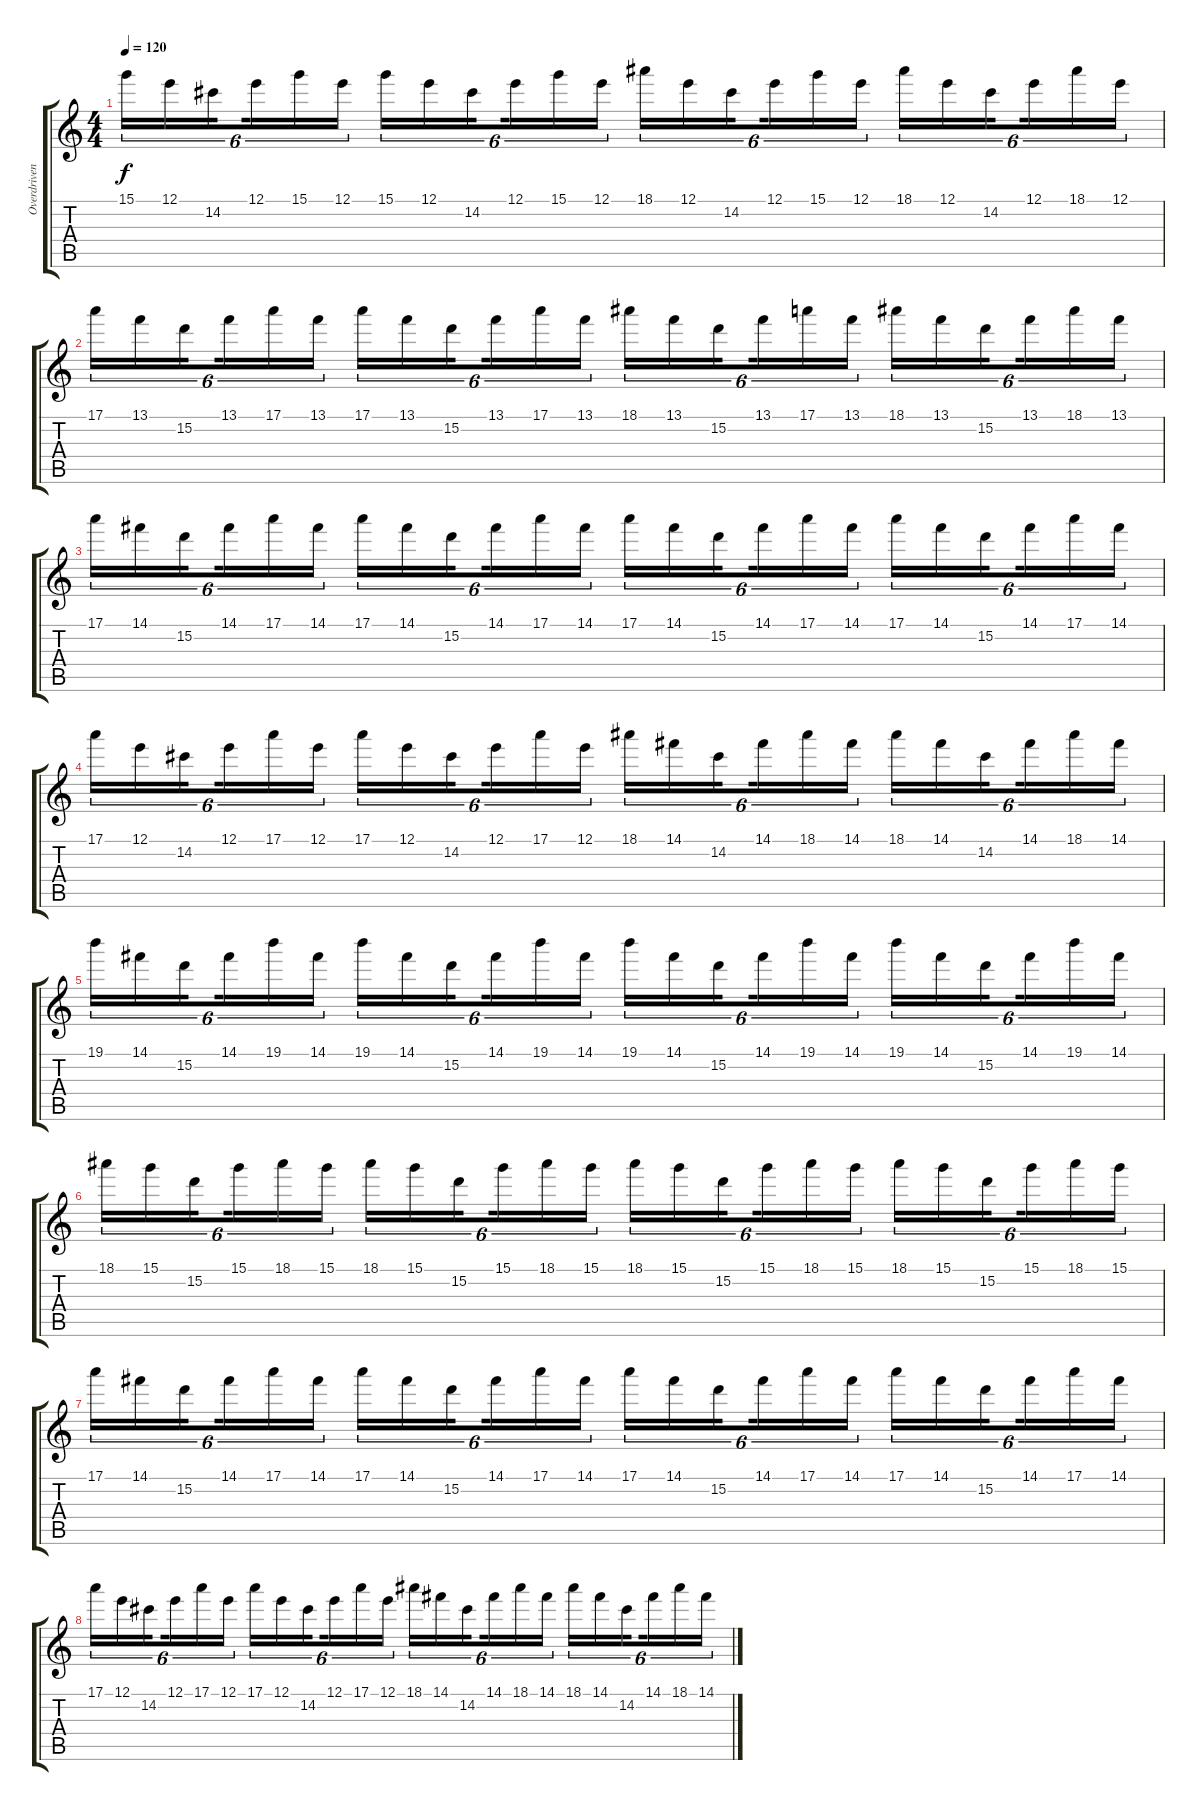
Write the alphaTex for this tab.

\track ("Overdriven Guitar 1" "Overdriven") {instrument overdrivenguitar}
\staff {score tabs}
\tuning (E4 B3 G3 D3 A2 E2) {hide}
\ts (4 4)
\tempo 120
\clef g2
\ks c
15.1.16{tu (6 4) dy f} 12.1.16{tu (6 4)} 14.2.16{tu (6 4) beam splitsecondary} 12.1.16{tu (6 4)} 15.1.16{tu (6 4)} 12.1.16{tu (6 4)} 15.1.16{tu (6 4)} 12.1.16{tu (6 4)} 14.2.16{tu (6 4) beam splitsecondary} 12.1.16{tu (6 4)} 15.1.16{tu (6 4)} 12.1.16{tu (6 4)} 18.1.16{tu (6 4)} 12.1.16{tu (6 4)} 14.2.16{tu (6 4) beam splitsecondary} 12.1.16{tu (6 4)} 15.1.16{tu (6 4)} 12.1.16{tu (6 4)} 18.1.16{tu (6 4)} 12.1.16{tu (6 4)} 14.2.16{tu (6 4) beam splitsecondary} 12.1.16{tu (6 4)} 18.1.16{tu (6 4)} 12.1.16{tu (6 4)} |
17.1.16{tu (6 4)} 13.1.16{tu (6 4)} 15.2.16{tu (6 4) beam splitsecondary} 13.1.16{tu (6 4)} 17.1.16{tu (6 4)} 13.1.16{tu (6 4)} 17.1.16{tu (6 4)} 13.1.16{tu (6 4)} 15.2.16{tu (6 4) beam splitsecondary} 13.1.16{tu (6 4)} 17.1.16{tu (6 4)} 13.1.16{tu (6 4)} 18.1.16{tu (6 4)} 13.1.16{tu (6 4)} 15.2.16{tu (6 4) beam splitsecondary} 13.1.16{tu (6 4)} 17.1.16{tu (6 4)} 13.1.16{tu (6 4)} 18.1.16{tu (6 4)} 13.1.16{tu (6 4)} 15.2.16{tu (6 4) beam splitsecondary} 13.1.16{tu (6 4)} 18.1.16{tu (6 4)} 13.1.16{tu (6 4)} |
17.1.16{tu (6 4)} 14.1.16{tu (6 4)} 15.2.16{tu (6 4) beam splitsecondary} 14.1.16{tu (6 4)} 17.1.16{tu (6 4)} 14.1.16{tu (6 4)} 17.1.16{tu (6 4)} 14.1.16{tu (6 4)} 15.2.16{tu (6 4) beam splitsecondary} 14.1.16{tu (6 4)} 17.1.16{tu (6 4)} 14.1.16{tu (6 4)} 17.1.16{tu (6 4)} 14.1.16{tu (6 4)} 15.2.16{tu (6 4) beam splitsecondary} 14.1.16{tu (6 4)} 17.1.16{tu (6 4)} 14.1.16{tu (6 4)} 17.1.16{tu (6 4)} 14.1.16{tu (6 4)} 15.2.16{tu (6 4) beam splitsecondary} 14.1.16{tu (6 4)} 17.1.16{tu (6 4)} 14.1.16{tu (6 4)} |
17.1.16{tu (6 4)} 12.1.16{tu (6 4)} 14.2.16{tu (6 4) beam splitsecondary} 12.1.16{tu (6 4)} 17.1.16{tu (6 4)} 12.1.16{tu (6 4)} 17.1.16{tu (6 4)} 12.1.16{tu (6 4)} 14.2.16{tu (6 4) beam splitsecondary} 12.1.16{tu (6 4)} 17.1.16{tu (6 4)} 12.1.16{tu (6 4)} 18.1.16{tu (6 4)} 14.1.16{tu (6 4)} 14.2.16{tu (6 4) beam splitsecondary} 14.1.16{tu (6 4)} 18.1.16{tu (6 4)} 14.1.16{tu (6 4)} 18.1.16{tu (6 4)} 14.1.16{tu (6 4)} 14.2.16{tu (6 4) beam splitsecondary} 14.1.16{tu (6 4)} 18.1.16{tu (6 4)} 14.1.16{tu (6 4)} |
19.1.16{tu (6 4)} 14.1.16{tu (6 4)} 15.2.16{tu (6 4) beam splitsecondary} 14.1.16{tu (6 4)} 19.1.16{tu (6 4)} 14.1.16{tu (6 4)} 19.1.16{tu (6 4)} 14.1.16{tu (6 4)} 15.2.16{tu (6 4) beam splitsecondary} 14.1.16{tu (6 4)} 19.1.16{tu (6 4)} 14.1.16{tu (6 4)} 19.1.16{tu (6 4)} 14.1.16{tu (6 4)} 15.2.16{tu (6 4) beam splitsecondary} 14.1.16{tu (6 4)} 19.1.16{tu (6 4)} 14.1.16{tu (6 4)} 19.1.16{tu (6 4)} 14.1.16{tu (6 4)} 15.2.16{tu (6 4) beam splitsecondary} 14.1.16{tu (6 4)} 19.1.16{tu (6 4)} 14.1.16{tu (6 4)} |
18.1.16{tu (6 4)} 15.1.16{tu (6 4)} 15.2.16{tu (6 4) beam splitsecondary} 15.1.16{tu (6 4)} 18.1.16{tu (6 4)} 15.1.16{tu (6 4)} 18.1.16{tu (6 4)} 15.1.16{tu (6 4)} 15.2.16{tu (6 4) beam splitsecondary} 15.1.16{tu (6 4)} 18.1.16{tu (6 4)} 15.1.16{tu (6 4)} 18.1.16{tu (6 4)} 15.1.16{tu (6 4)} 15.2.16{tu (6 4) beam splitsecondary} 15.1.16{tu (6 4)} 18.1.16{tu (6 4)} 15.1.16{tu (6 4)} 18.1.16{tu (6 4)} 15.1.16{tu (6 4)} 15.2.16{tu (6 4) beam splitsecondary} 15.1.16{tu (6 4)} 18.1.16{tu (6 4)} 15.1.16{tu (6 4)} |
17.1.16{tu (6 4)} 14.1.16{tu (6 4)} 15.2.16{tu (6 4) beam splitsecondary} 14.1.16{tu (6 4)} 17.1.16{tu (6 4)} 14.1.16{tu (6 4)} 17.1.16{tu (6 4)} 14.1.16{tu (6 4)} 15.2.16{tu (6 4) beam splitsecondary} 14.1.16{tu (6 4)} 17.1.16{tu (6 4)} 14.1.16{tu (6 4)} 17.1.16{tu (6 4)} 14.1.16{tu (6 4)} 15.2.16{tu (6 4) beam splitsecondary} 14.1.16{tu (6 4)} 17.1.16{tu (6 4)} 14.1.16{tu (6 4)} 17.1.16{tu (6 4)} 14.1.16{tu (6 4)} 15.2.16{tu (6 4) beam splitsecondary} 14.1.16{tu (6 4)} 17.1.16{tu (6 4)} 14.1.16{tu (6 4)} |
17.1.16{tu (6 4)} 12.1.16{tu (6 4)} 14.2.16{tu (6 4) beam splitsecondary} 12.1.16{tu (6 4)} 17.1.16{tu (6 4)} 12.1.16{tu (6 4)} 17.1.16{tu (6 4)} 12.1.16{tu (6 4)} 14.2.16{tu (6 4) beam splitsecondary} 12.1.16{tu (6 4)} 17.1.16{tu (6 4)} 12.1.16{tu (6 4)} 18.1.16{tu (6 4)} 14.1.16{tu (6 4)} 14.2.16{tu (6 4) beam splitsecondary} 14.1.16{tu (6 4)} 18.1.16{tu (6 4)} 14.1.16{tu (6 4)} 18.1.16{tu (6 4)} 14.1.16{tu (6 4)} 14.2.16{tu (6 4) beam splitsecondary} 14.1.16{tu (6 4)} 18.1.16{tu (6 4)} 14.1.16{tu (6 4)}
